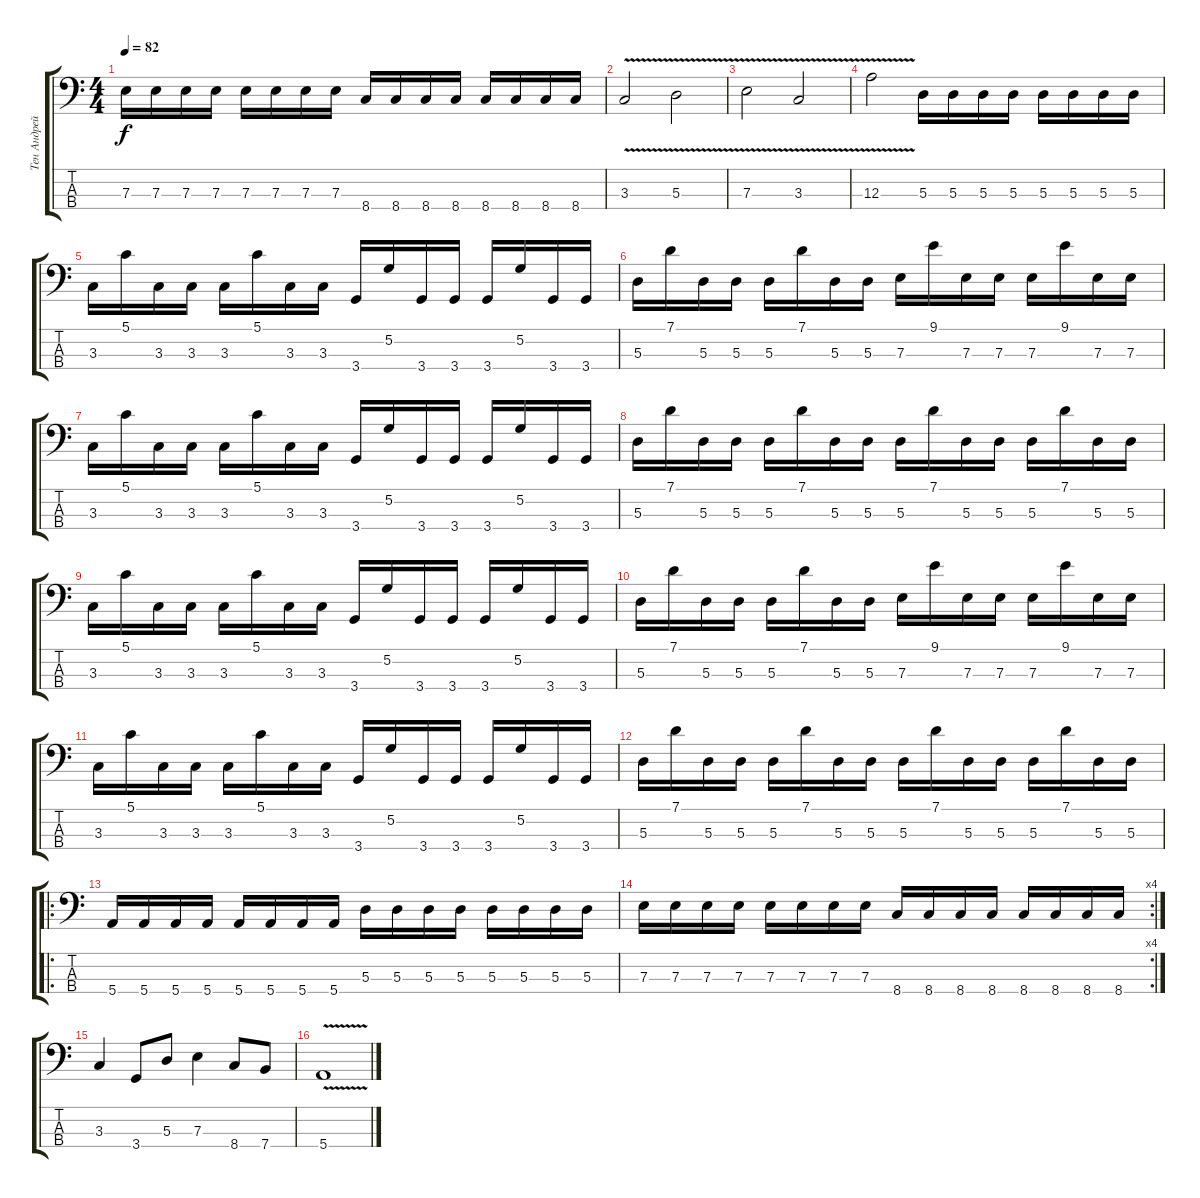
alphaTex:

\track ("Тен Андрей" "Тен Андрей") {instrument electricbasspick}
\staff {score tabs}
\tuning (G2 D2 A1 E1) {hide}
\ts (4 4)
\tempo 82
\clef f4
\ks c
7.3.16{dy f} 7.3.16 7.3.16 7.3.16 7.3.16 7.3.16 7.3.16 7.3.16 8.4.16 8.4.16 8.4.16 8.4.16 8.4.16 8.4.16 8.4.16 8.4.16 |
3.3{v}.2 5.3{v}.2 |
7.3{v}.2 3.3{v}.2 |
12.3{v}.2 5.3.16 5.3.16 5.3.16 5.3.16 5.3.16 5.3.16 5.3.16 5.3.16 |
3.3.16 5.1.16 3.3.16 3.3.16 3.3.16 5.1.16 3.3.16 3.3.16 3.4.16 5.2.16 3.4.16 3.4.16 3.4.16 5.2.16 3.4.16 3.4.16 |
5.3.16 7.1.16 5.3.16 5.3.16 5.3.16 7.1.16 5.3.16 5.3.16 7.3.16 9.1.16 7.3.16 7.3.16 7.3.16 9.1.16 7.3.16 7.3.16 |
3.3.16 5.1.16 3.3.16 3.3.16 3.3.16 5.1.16 3.3.16 3.3.16 3.4.16 5.2.16 3.4.16 3.4.16 3.4.16 5.2.16 3.4.16 3.4.16 |
5.3.16 7.1.16 5.3.16 5.3.16 5.3.16 7.1.16 5.3.16 5.3.16 5.3.16 7.1.16 5.3.16 5.3.16 5.3.16 7.1.16 5.3.16 5.3.16 |
3.3.16 5.1.16 3.3.16 3.3.16 3.3.16 5.1.16 3.3.16 3.3.16 3.4.16 5.2.16 3.4.16 3.4.16 3.4.16 5.2.16 3.4.16 3.4.16 |
5.3.16 7.1.16 5.3.16 5.3.16 5.3.16 7.1.16 5.3.16 5.3.16 7.3.16 9.1.16 7.3.16 7.3.16 7.3.16 9.1.16 7.3.16 7.3.16 |
3.3.16 5.1.16 3.3.16 3.3.16 3.3.16 5.1.16 3.3.16 3.3.16 3.4.16 5.2.16 3.4.16 3.4.16 3.4.16 5.2.16 3.4.16 3.4.16 |
5.3.16 7.1.16 5.3.16 5.3.16 5.3.16 7.1.16 5.3.16 5.3.16 5.3.16 7.1.16 5.3.16 5.3.16 5.3.16 7.1.16 5.3.16 5.3.16 |
\ro
5.4.16 5.4.16 5.4.16 5.4.16 5.4.16 5.4.16 5.4.16 5.4.16 5.3.16 5.3.16 5.3.16 5.3.16 5.3.16 5.3.16 5.3.16 5.3.16 |
\rc 4
7.3.16 7.3.16 7.3.16 7.3.16 7.3.16 7.3.16 7.3.16 7.3.16 8.4.16 8.4.16 8.4.16 8.4.16 8.4.16 8.4.16 8.4.16 8.4.16 |
3.3.4 3.4.8 5.3.8 7.3.4 8.4.8 7.4.8 |
5.4{v}.1
